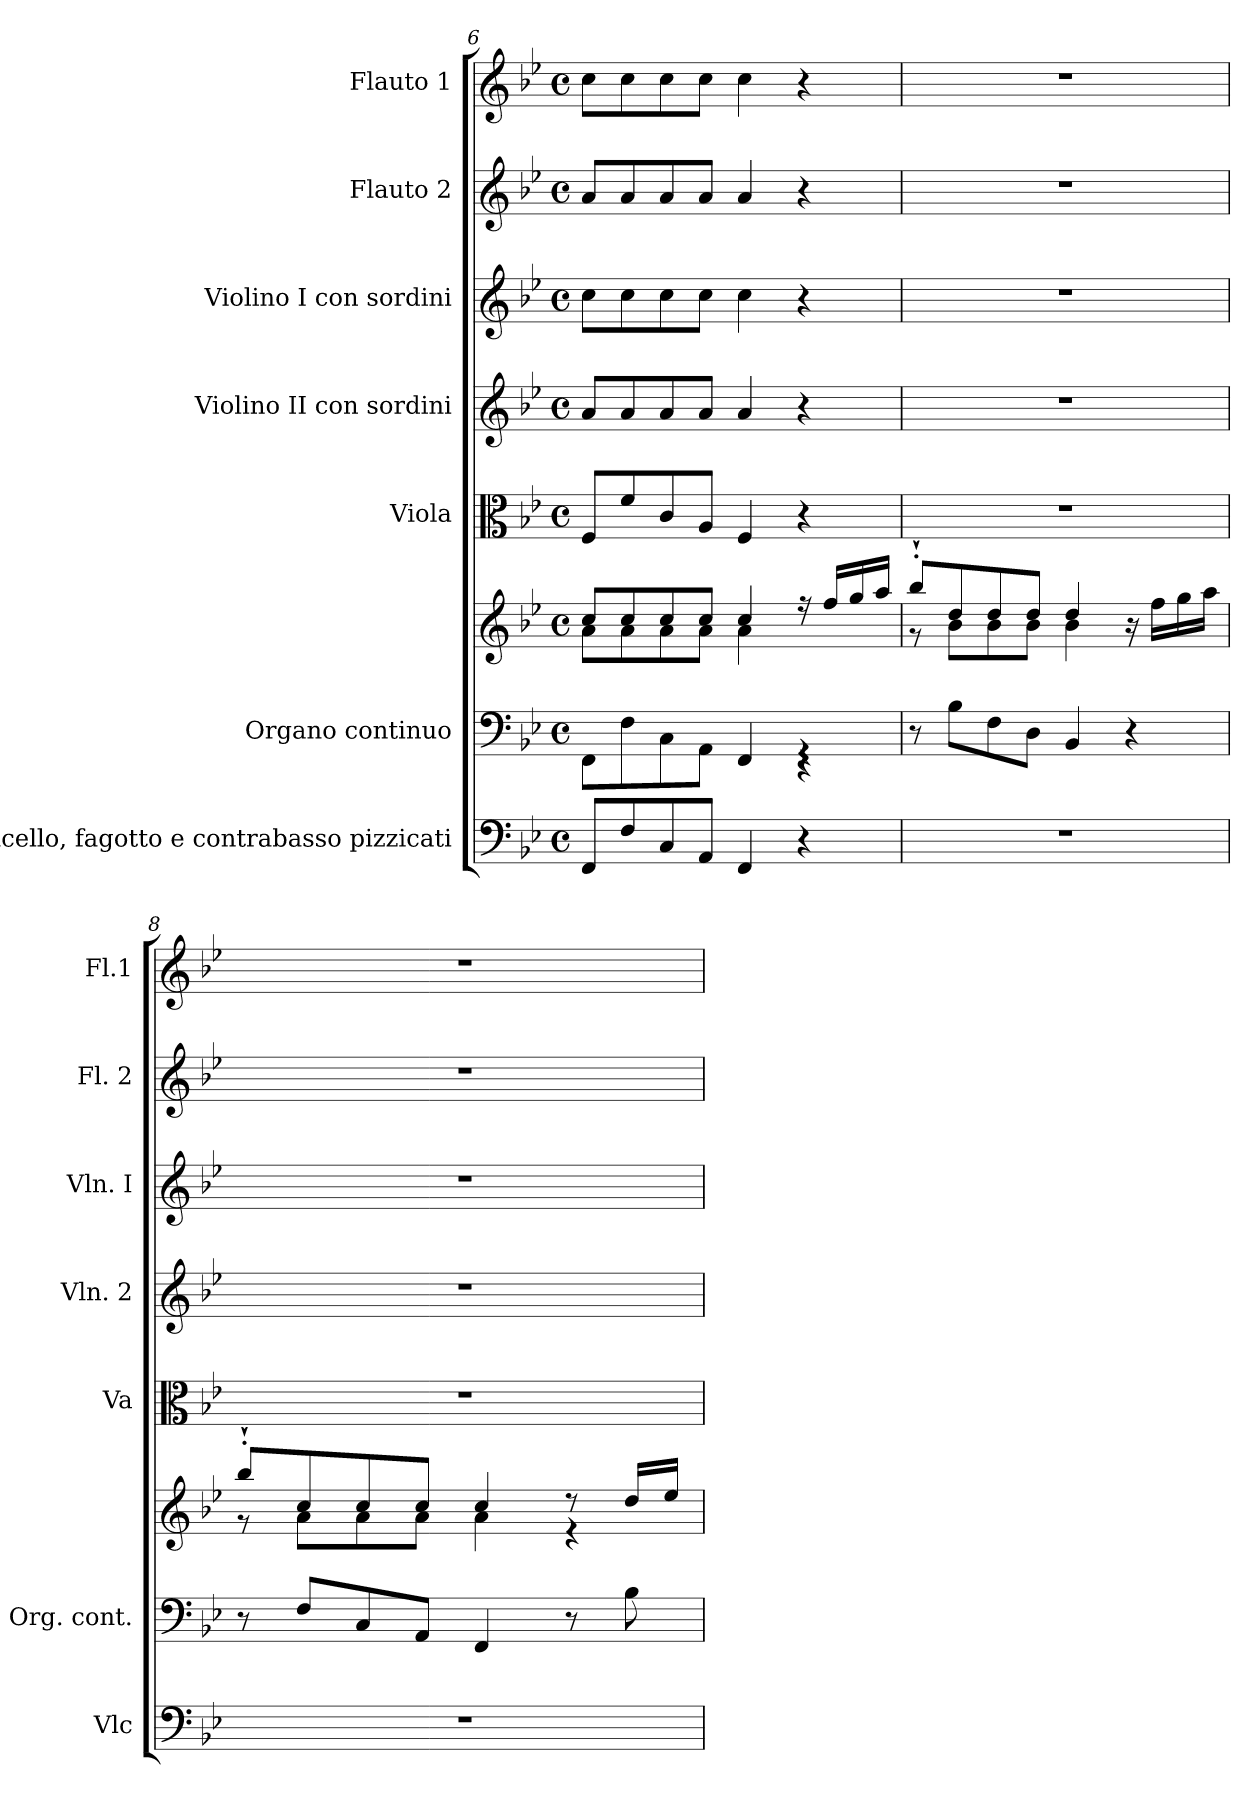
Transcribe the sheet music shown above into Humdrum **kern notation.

**kern	**kern	**kern	**kern	**kern	**kern	**kern	**kern
*part7	*part6	*part6	*part5	*part4	*part3	*part2	*part1
*staff8	*staff7	*staff6	*staff5	*staff4	*staff3	*staff2	*staff1
*I"Violoncello, fagotto e contrabasso pizzicati	*I"Organo  continuo	*	*I"Viola	*I"Violino II con sordini	*I"Violino I  con sordini	*I"Flauto 2	*I"Flauto 1
*I'Vlc	*I'Org.  cont.	*	*I'Va	*I'Vln. 2	*I'Vln. I	*I'Fl. 2	*I'Fl.1
*clefF4	*clefF4	*clefG2	*clefC3	*clefG2	*clefG2	*clefG2	*clefG2
*k[b-e-]	*k[b-e-]	*k[b-e-]	*k[b-e-]	*k[b-e-]	*k[b-e-]	*k[b-e-]	*k[b-e-]
*M4/4	*M4/4	*M4/4	*M4/4	*M4/4	*M4/4	*M4/4	*M4/4
*met(c)	*met(c)	*met(c)	*met(c)	*met(c)	*met(c)	*met(c)	*met(c)
=6	=6	=6	=6	=6	=6	=6	=6
*	*^	*^	*	*	*	*	*
8FF/L	2.ryy	8FF\L	8cc/L	8a\L	8F/L	8a/L	8cc\L	8a/L	8cc\L
8F/	.	8F\	8cc/	8a\	8f/	8a/	8cc\	8a/	8cc\
8C/	.	8C\	8cc/	8a\	8c/	8a/	8cc\	8a/	8cc\
8AA/J	.	8AA\J	8cc/J	8a\J	8A/J	8a/J	8cc\J	8a/J	8cc\J
4FF/	.	4FF/	4cc/	4a\	4F/	4a/	4cc\	4a/	4cc\
4r	4rGG	4r	16rff	4ryy	4r	4r	4r	4r	4r
.	.	.	16ff/LL	.	.	.	.	.	.
.	.	.	16gg/	.	.	.	.	.	.
.	.	.	16aa/JJ	.	.	.	.	.	.
*	*v	*v	*	*	*	*	*	*	*
=7	=7	=7	=7	=7	=7	=7	=7	=7
1r	8r	8bb-'`/L	8r	1r	1r	1r	1r	1r
.	8B-\L	8dd/	8b-!\L	.	.	.	.	.
.	8F\	8dd/	8b-!\	.	.	.	.	.
.	8D\J	8dd/J	8b-!\J	.	.	.	.	.
.	4BB-/	4dd/	4b-!\	.	.	.	.	.
.	4r	16r	4ryy	.	.	.	.	.
.	.	16ff\LL	.	.	.	.	.	.
.	.	16gg\	.	.	.	.	.	.
.	.	16aa\JJ	.	.	.	.	.	.
=8	=8	=8	=8	=8	=8	=8	=8	=8
1r	8r	8bb-'`/L	8r	1r	1r	1r	1r	1r
.	8F/L	8cc/	8a!\L	.	.	.	.	.
.	8C/	8cc/	8a!\	.	.	.	.	.
.	8AA/J	8cc/J	8a!\J	.	.	.	.	.
.	4FF/	4cc/	4a!\	.	.	.	.	.
.	8r	8r	4r	.	.	.	.	.
.	8B-\	16dd/LL	.	.	.	.	.	.
.	.	16ee-/JJ	.	.	.	.	.	.
*	*	*v	*v	*	*	*	*	*
=	=	=	=	=	=	=	=
*-	*-	*-	*-	*-	*-	*-	*-
